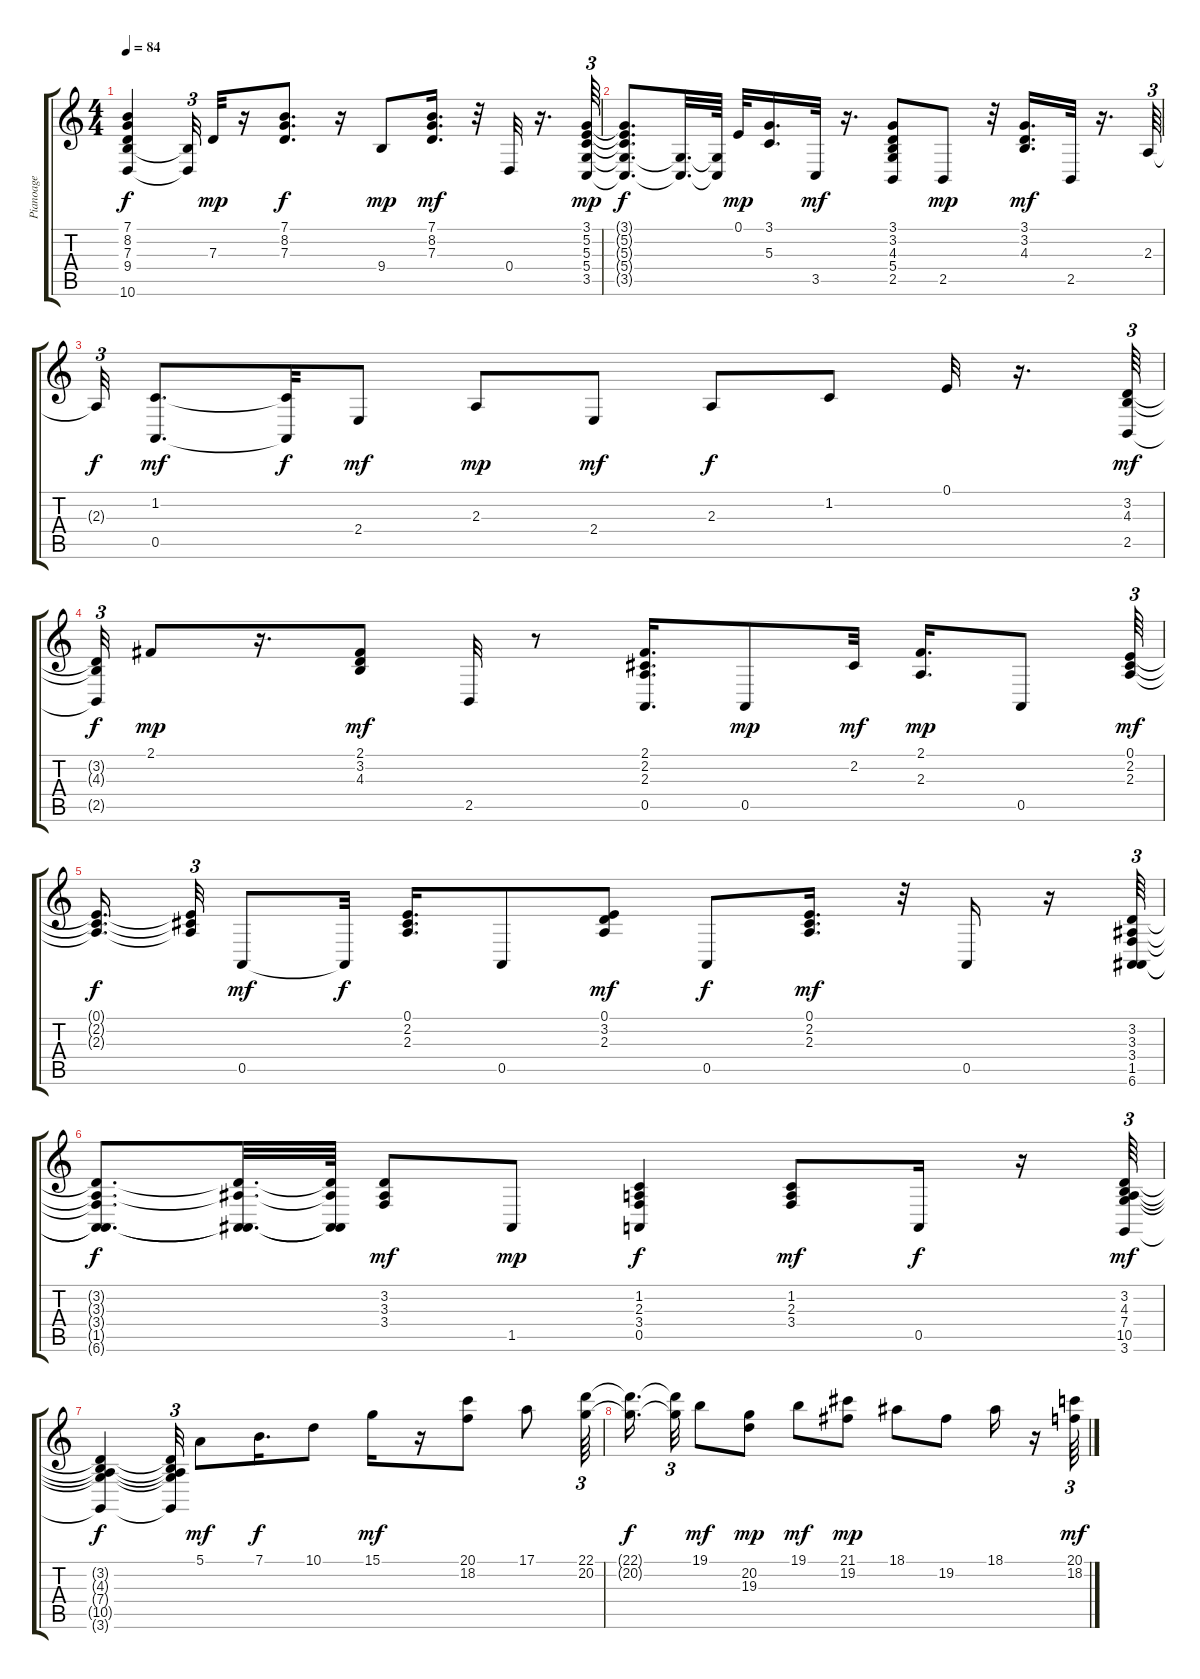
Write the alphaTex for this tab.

\track ("Pianoage" "Pianoage") {instrument acousticgrandpiano}
\staff {score tabs}
\tuning (E4 B3 G3 D3 A2 E2) {hide}
\ts (4 4)
\tempo 84
\clef g2
\ks c
(7.1{t} 8.2{t} 7.3{t} 9.4{t} 10.6{t}).4{dy f} (9.4{t} 10.6{t}).32{tu (3 2)} 7.3.32{dy mp} r.16 (7.1 8.2 7.3).8{d dy f} r.16 9.4.8{dy mp} (7.1 8.2 7.3).16{d dy mf} r.32 0.4.32 r.16{d} (3.1 5.2 5.3 5.4 3.5).64{tu (3 2) dy mp} |
(3.1{t} 5.2{t} 5.3{t} 5.4{t} 3.5{t}).8{d dy f} (5.4{t} 3.5{t}).32{d} (5.4{t} 3.5{t}).64 0.1.32{dy mp} (3.1 5.3).16{d} 3.5.32{dy mf} r.16{d} (3.1 3.2 4.3 5.4 2.5).8 2.5.8{dy mp} r.32 (3.1 3.2 4.3).16{d dy mf} 2.5.32 r.16{d} 2.3.64{tu (3 2)} |
2.3{t}.32{tu (3 2) dy f} (1.2 0.5).8{d dy mf} (1.2{t} 0.5{t}).32{dy f} 2.4.8{dy mf} 2.3.8{dy mp} 2.4.8{dy mf} 2.3.8{dy f} 1.2.8 0.1.32 r.16{d} (3.2 4.3 2.5).64{tu (3 2) dy mf} |
(3.2{t} 4.3{t} 2.5{t}).32{tu (3 2) dy f} 2.1.8{dy mp} r.16{d} (2.1 3.2 4.3).8{dy mf} 2.5.32 r.8 (2.1 2.2 2.3 0.5).16{d} 0.5.8{dy mp} 2.2.32{dy mf} (2.1 2.3).16{d dy mp} 0.5.8 (0.1 2.2 2.3).64{tu (3 2) dy mf} |
(0.1{t} 2.2{t} 2.3{t}).16{d dy f beam splitsecondary} (0.1{t} 2.2{t} 2.3{t}).32{tu (3 2)} 0.5.8{dy mf} 0.5{t}.32{dy f} (0.1 2.2 2.3).16{d} 0.5.8 (0.1 3.2 2.3).8{dy mf} 0.5.8{dy f} (0.1 2.2 2.3).16{d dy mf} r.32 0.5.16 r.16 (3.2 3.3 3.4 1.5 6.6).64{tu (3 2)} |
(3.2{t} 3.3{t} 3.4{t} 1.5{t} 6.6{t}).8{d dy f} (3.2{t} 3.3{t} 1.5{t} 6.6{t}).32{d} (3.2{t} 3.3{t} 1.5{t} 6.6{t}).64 (3.2 3.3 3.4).8{dy mf} 1.5.8{dy mp} (1.2 2.3 3.4 0.5).4{dy f} (1.2 2.3 3.4).8{dy mf} 0.5.16{dy f} r.16 (3.2 4.3 7.4 10.5 3.6).64{tu (3 2) dy mf} |
(3.2{t} 4.3{t} 7.4{t} 10.5{t} 3.6{t}).4{dy f} (3.2{t} 4.3{t} 7.4{t} 10.5{t} 3.6{t}).32{tu (3 2)} 5.1.8{dy mf} 7.1.16{d dy f} 10.1.8 15.1.16{dy mf} r.16 (20.1 18.2).8 17.1.8 (22.1 20.2).64{tu (3 2)} |
(22.1{t} 20.2{t}).16{d dy f beam splitsecondary} (22.1{t} 20.2{t}).32{tu (3 2)} 19.1.8{dy mf} (20.2 19.3).8{dy mp} 19.1.8{dy mf} (21.1 19.2).8{dy mp} 18.1.8 19.2.8 18.1.16 r.16 (20.1 18.2).64{tu (3 2) dy mf}
